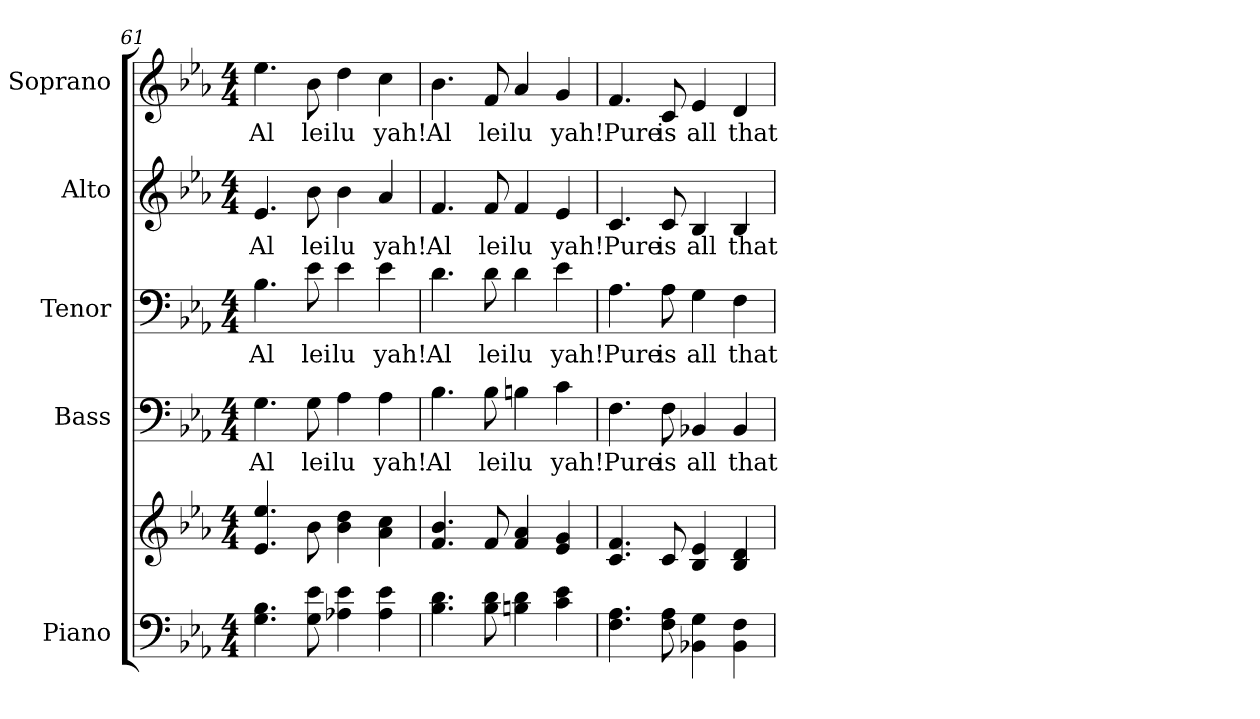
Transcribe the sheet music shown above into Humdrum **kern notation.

**kern	**kern	**kern	**text	**kern	**text	**kern	**text	**kern	**text
*part5	*part5	*part4	*part4	*part3	*part3	*part2	*part2	*part1	*part1
*staff6	*staff5	*staff4	*staff4	*staff3	*staff3	*staff2	*staff2	*staff1	*staff1
*I"Piano	*	*I"Bass	*	*I"Tenor	*	*I"Alto	*	*I"Soprano	*
*I'Pno.	*	*I'B.	*	*I'T.	*	*I'A.	*	*I'S.	*
!!LO:PB:g=z
*clefF4	*clefG2	*clefF4	*	*clefF4	*	*clefG2	*	*clefG2	*
*k[b-e-a-]	*k[b-e-a-]	*k[b-e-a-]	*	*k[b-e-a-]	*	*k[b-e-a-]	*	*k[b-e-a-]	*
*E-:	*E-:	*E-:	*	*E-:	*	*E-:	*	*E-:	*
*M4/4	*M4/4	*M4/4	*	*M4/4	*	*M4/4	*	*M4/4	*
=61	=61	=61	=61	=61	=61	=61	=61	=61	=61
!	!	!	!LO:LY:b:color=#000000	!	!	!	!	!	!
!	!	!	!	!	!LO:LY:b:color=#000000	!	!	!	!
!	!	!	!	!	!	!	!LO:LY:b:color=#000000	!	!
!	!	!	!	!	!	!	!	!	!LO:LY:b:color=#000000
4.Gi\ 4.B-i	4.e-i/ 4.ee-i	4.Gi\	Al	4.B-i\	Al	4.e-i/	Al	4.ee-i\	Al
!	!	!	!LO:LY:b:color=#000000	!	!	!	!	!	!
!	!	!	!	!	!LO:LY:b:color=#000000	!	!	!	!
!	!	!	!	!	!	!	!LO:LY:b:color=#000000	!	!
!	!	!	!	!	!	!	!	!	!LO:LY:b:color=#000000
8Gi\ 8e-i	8b-i\	8Gi\	lei	8e-i\	lei	8b-i\	lei	8b-i\	lei
!	!	!	!LO:LY:b:color=#000000	!	!	!	!	!	!
!	!	!	!	!	!LO:LY:b:color=#000000	!	!	!	!
!	!	!	!	!	!	!	!LO:LY:b:color=#000000	!	!
!	!	!	!	!	!	!	!	!	!LO:LY:b:color=#000000
4A-Xi\ 4e-i	4b-i\ 4ddi	4A-i\	lu	4e-i\	lu	4b-i\	lu	4ddi\	lu
!	!	!	!LO:LY:b:color=#000000	!	!	!	!	!	!
!	!	!	!	!	!LO:LY:b:color=#000000	!	!	!	!
!	!	!	!	!	!	!	!LO:LY:b:color=#000000	!	!
!	!	!	!	!	!	!	!	!	!LO:LY:b:color=#000000
4A-i\ 4e-i	4a-i\ 4cci	4A-i\	yah!	4e-i\	yah!	4a-i/	yah!	4cci\	yah!
=62	=62	=62	=62	=62	=62	=62	=62	=62	=62
!	!	!	!LO:LY:b:color=#000000	!	!	!	!	!	!
!	!	!	!	!	!LO:LY:b:color=#000000	!	!	!	!
!	!	!	!	!	!	!	!LO:LY:b:color=#000000	!	!
!	!	!	!	!	!	!	!	!	!LO:LY:b:color=#000000
4.B-i\ 4.di	4.fi/ 4.b-i	4.B-i\	Al	4.di\	Al	4.fi/	Al	4.b-i\	Al
!	!	!	!LO:LY:b:color=#000000	!	!	!	!	!	!
!	!	!	!	!	!LO:LY:b:color=#000000	!	!	!	!
!	!	!	!	!	!	!	!LO:LY:b:color=#000000	!	!
!	!	!	!	!	!	!	!	!	!LO:LY:b:color=#000000
8B-i\ 8di	8fi/	8B-i\	lei	8di\	lei	8fi/	lei	8fi/	lei
!	!	!	!LO:LY:b:color=#000000	!	!	!	!	!	!
!	!	!	!	!	!LO:LY:b:color=#000000	!	!	!	!
!	!	!	!	!	!	!	!LO:LY:b:color=#000000	!	!
!	!	!	!	!	!	!	!	!	!LO:LY:b:color=#000000
4Bni\ 4di	4fi/ 4a-i	4Bni\	lu	4di\	lu	4fi/	lu	4a-i/	lu
!	!	!	!LO:LY:b:color=#000000	!	!	!	!	!	!
!	!	!	!	!	!LO:LY:b:color=#000000	!	!	!	!
!	!	!	!	!	!	!	!LO:LY:b:color=#000000	!	!
!	!	!	!	!	!	!	!	!	!LO:LY:b:color=#000000
4ci\ 4e-i	4e-i/ 4gi	4ci\	yah!	4e-i\	yah!	4e-i/	yah!	4gi/	yah!
=63	=63	=63	=63	=63	=63	=63	=63	=63	=63
!	!	!	!LO:LY:b:color=#000000	!	!	!	!	!	!
!	!	!	!	!	!LO:LY:b:color=#000000	!	!	!	!
!	!	!	!	!	!	!	!LO:LY:b:color=#000000	!	!
!	!	!	!	!	!	!	!	!	!LO:LY:b:color=#000000
4.Fi\ 4.A-i	4.ci/ 4.fi	4.Fi\	Pure	4.A-i\	Pure	4.ci/	Pure	4.fi/	Pure
!	!	!	!LO:LY:b:color=#000000	!	!	!	!	!	!
!	!	!	!	!	!LO:LY:b:color=#000000	!	!	!	!
!	!	!	!	!	!	!	!LO:LY:b:color=#000000	!	!
!	!	!	!	!	!	!	!	!	!LO:LY:b:color=#000000
8Fi\ 8A-i	8ci/	8Fi\	is	8A-i\	is	8ci/	is	8ci/	is
!	!	!	!LO:LY:b:color=#000000	!	!	!	!	!	!
!	!	!	!	!	!LO:LY:b:color=#000000	!	!	!	!
!	!	!	!	!	!	!	!LO:LY:b:color=#000000	!	!
!	!	!	!	!	!	!	!	!	!LO:LY:b:color=#000000
4BB-Xi\ 4Gi	4B-i/ 4e-i	4BB-Xi/	all	4Gi\	all	4B-i/	all	4e-i/	all
!	!	!	!LO:LY:b:color=#000000	!	!	!	!	!	!
!	!	!	!	!	!LO:LY:b:color=#000000	!	!	!	!
!	!	!	!	!	!	!	!LO:LY:b:color=#000000	!	!
!	!	!	!	!	!	!	!	!	!LO:LY:b:color=#000000
4BB-i\ 4Fi	4B-i/ 4di	4BB-i/	that	4Fi\	that	4B-i/	that	4di/	that
=	=	=	=	=	=	=	=	=	=
*-	*-	*-	*-	*-	*-	*-	*-	*-	*-
